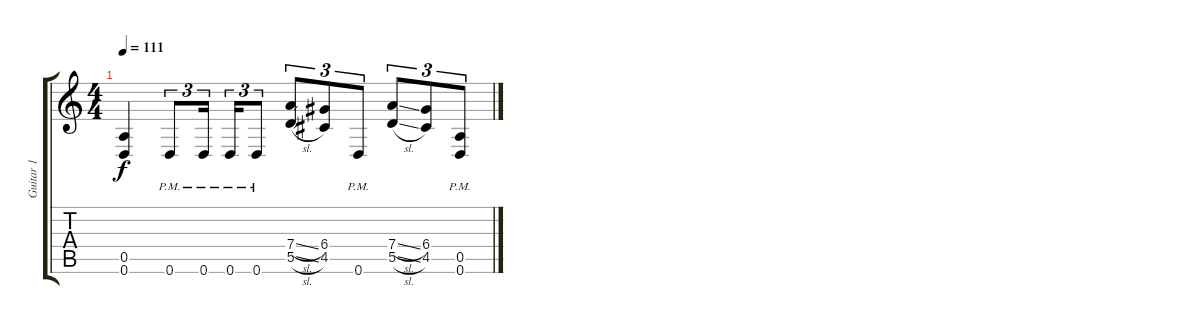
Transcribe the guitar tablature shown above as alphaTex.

\track ("Guitar 1" "Guitar 1") {instrument distortionguitar}
\staff {score tabs}
\tuning (E4 B3 G3 D3 A2 D2) {hide}
\ts (4 4)
\tempo 111
\clef g2
\ks c
(0.5 0.6).4{dy f} 0.6{pm}.8{tu (3 2)} 0.6{pm}.16{tu (3 2) beam splitsecondary} 0.6{pm}.16{tu (3 2)} 0.6{pm}.8{tu (3 2)} (7.4{sl} 5.5{sl}).8{tu (3 2)} (6.4 4.5).8{tu (3 2)} 0.6{pm}.8{tu (3 2)} (7.4{sl} 5.5{sl}).8{tu (3 2)} (6.4 4.5).8{tu (3 2)} (0.5{pm} 0.6{pm}).8{tu (3 2)}
